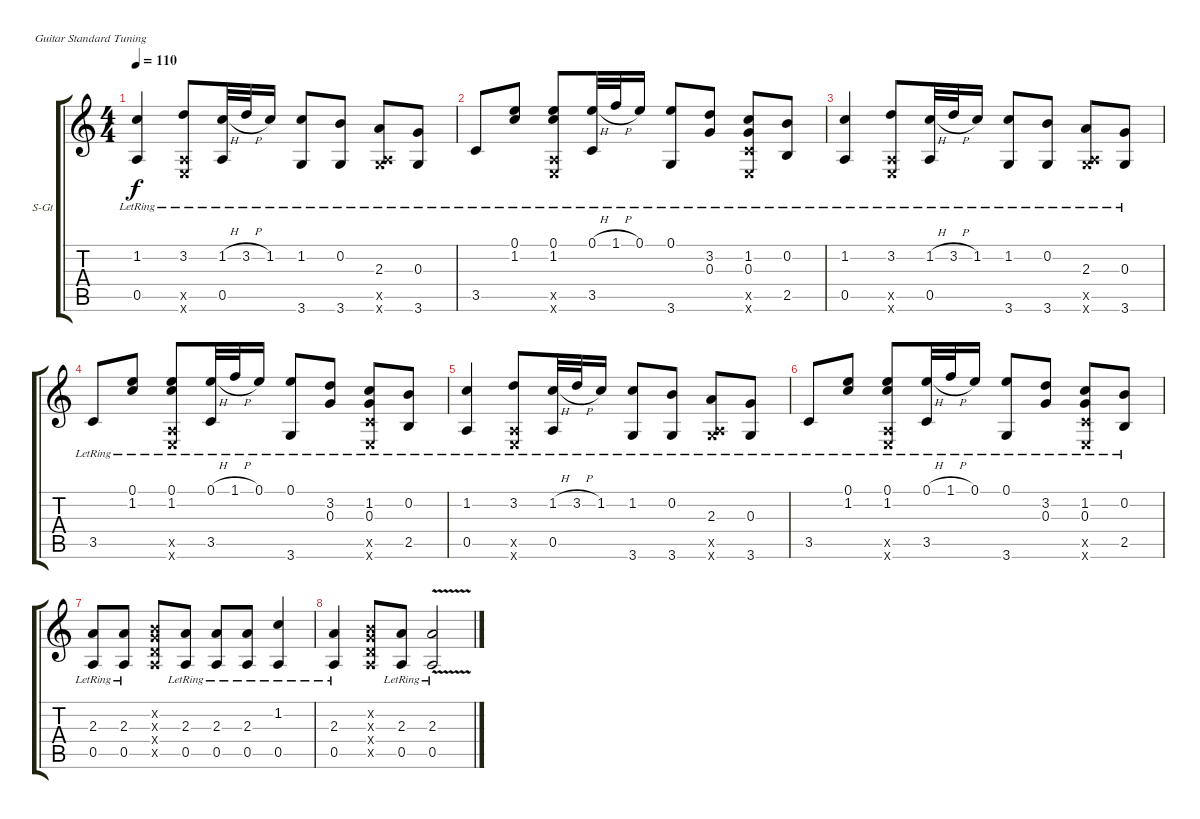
\defaultSystemsLayout 4
\bracketExtendMode groupsimilarinstruments
\firstSystemTrackNameOrientation horizontal
\otherSystemsTrackNameOrientation horizontal
\track ("Steel Guitar" "S-Gt") {instrument acousticguitarsteel}
\staff {score tabs}
\tuning (E4 B3 G3 D3 A2 E2)
\ts (4 4)
\tempo 110
\clef g2
\scale
0.48445
\ks c
(1.2{lr} 0.5{lr}).4{dy f} (3.2{lr} 0.5{x} 0.6{x}).8 (1.2{h lr} 0.5{lr}).32 3.2{h lr}.32 1.2{lr}.16 (1.2{lr} 3.6{lr}).8 (0.2{lr} 3.6{lr}).8 (2.3{lr} 3.6{x} 0.5{x}).8 (0.3{lr} 3.6{lr}).8 |
\scale
0.51555 3.5{lr}.8 (0.1{lr} 1.2{lr}).8 (0.1{lr} 1.2{lr} 0.5{x} 0.6{x}).8 (0.1{h lr} 3.5{lr}).32 1.1{h lr}.32 0.1{lr}.16 (0.1{lr} 3.6{lr}).8 (3.2{lr} 0.3{lr}).8 (1.2{lr} 0.3{lr} 3.5{x} 0.6{x}).8 (0.2{lr} 2.5{lr}).8 |
\scale
0.48445 (1.2{lr} 0.5{lr}).4 (3.2{lr} 0.5{x} 0.6{x}).8 (1.2{h lr} 0.5{lr}).32 3.2{h lr}.32 1.2{lr}.16 (1.2{lr} 3.6{lr}).8 (0.2{lr} 3.6{lr}).8 (2.3{lr} 3.6{x} 0.5{x}).8 (0.3{lr} 3.6{lr}).8 |
\scale
0.51555 3.5{lr}.8 (0.1{lr} 1.2{lr}).8 (0.1{lr} 1.2{lr} 0.5{x} 0.6{x}).8 (0.1{h lr} 3.5{lr}).32 1.1{h lr}.32 0.1{lr}.16 (0.1{lr} 3.6{lr}).8 (3.2{lr} 0.3{lr}).8 (1.2{lr} 0.3{lr} 3.5{x} 0.6{x}).8 (0.2{lr} 2.5{lr}).8 |
\scale
0.48445 (1.2{lr} 0.5{lr}).4 (3.2{lr} 0.5{x} 0.6{x}).8 (1.2{h lr} 0.5{lr}).32 3.2{h lr}.32 1.2{lr}.16 (1.2{lr} 3.6{lr}).8 (0.2{lr} 3.6{lr}).8 (2.3{lr} 3.6{x} 0.5{x}).8 (0.3{lr} 3.6{lr}).8 |
\scale
0.51555 3.5{lr}.8 (0.1{lr} 1.2{lr}).8 (0.1{lr} 1.2{lr} 0.5{x} 0.6{x}).8 (0.1{h lr} 3.5{lr}).32 1.1{h lr}.32 0.1{lr}.16 (0.1{lr} 3.6{lr}).8 (3.2{lr} 0.3{lr}).8 (1.2{lr} 0.3{lr} 3.5{x} 0.6{x}).8 (0.2{lr} 2.5{lr}).8 |
\scale
0.562617 (2.3{lr} 0.5{lr}).8 (2.3{lr} 0.5{lr}).8 (0.2{x} 0.3{x} 0.4{x} 0.5{x}).8 (2.3{lr} 0.5{lr}).8 (2.3{lr} 0.5{lr}).8 (2.3{lr} 0.5{lr}).8 (1.2{lr} 0.5{lr}).4 |
\scale
0.437383 (2.3{lr} 0.5{lr}).4 (0.2{x} 0.3{x} 0.4{x} 0.5{x}).8 (2.3{lr} 0.5{lr}).8 (2.3{v lr} 0.5{lr}).2
